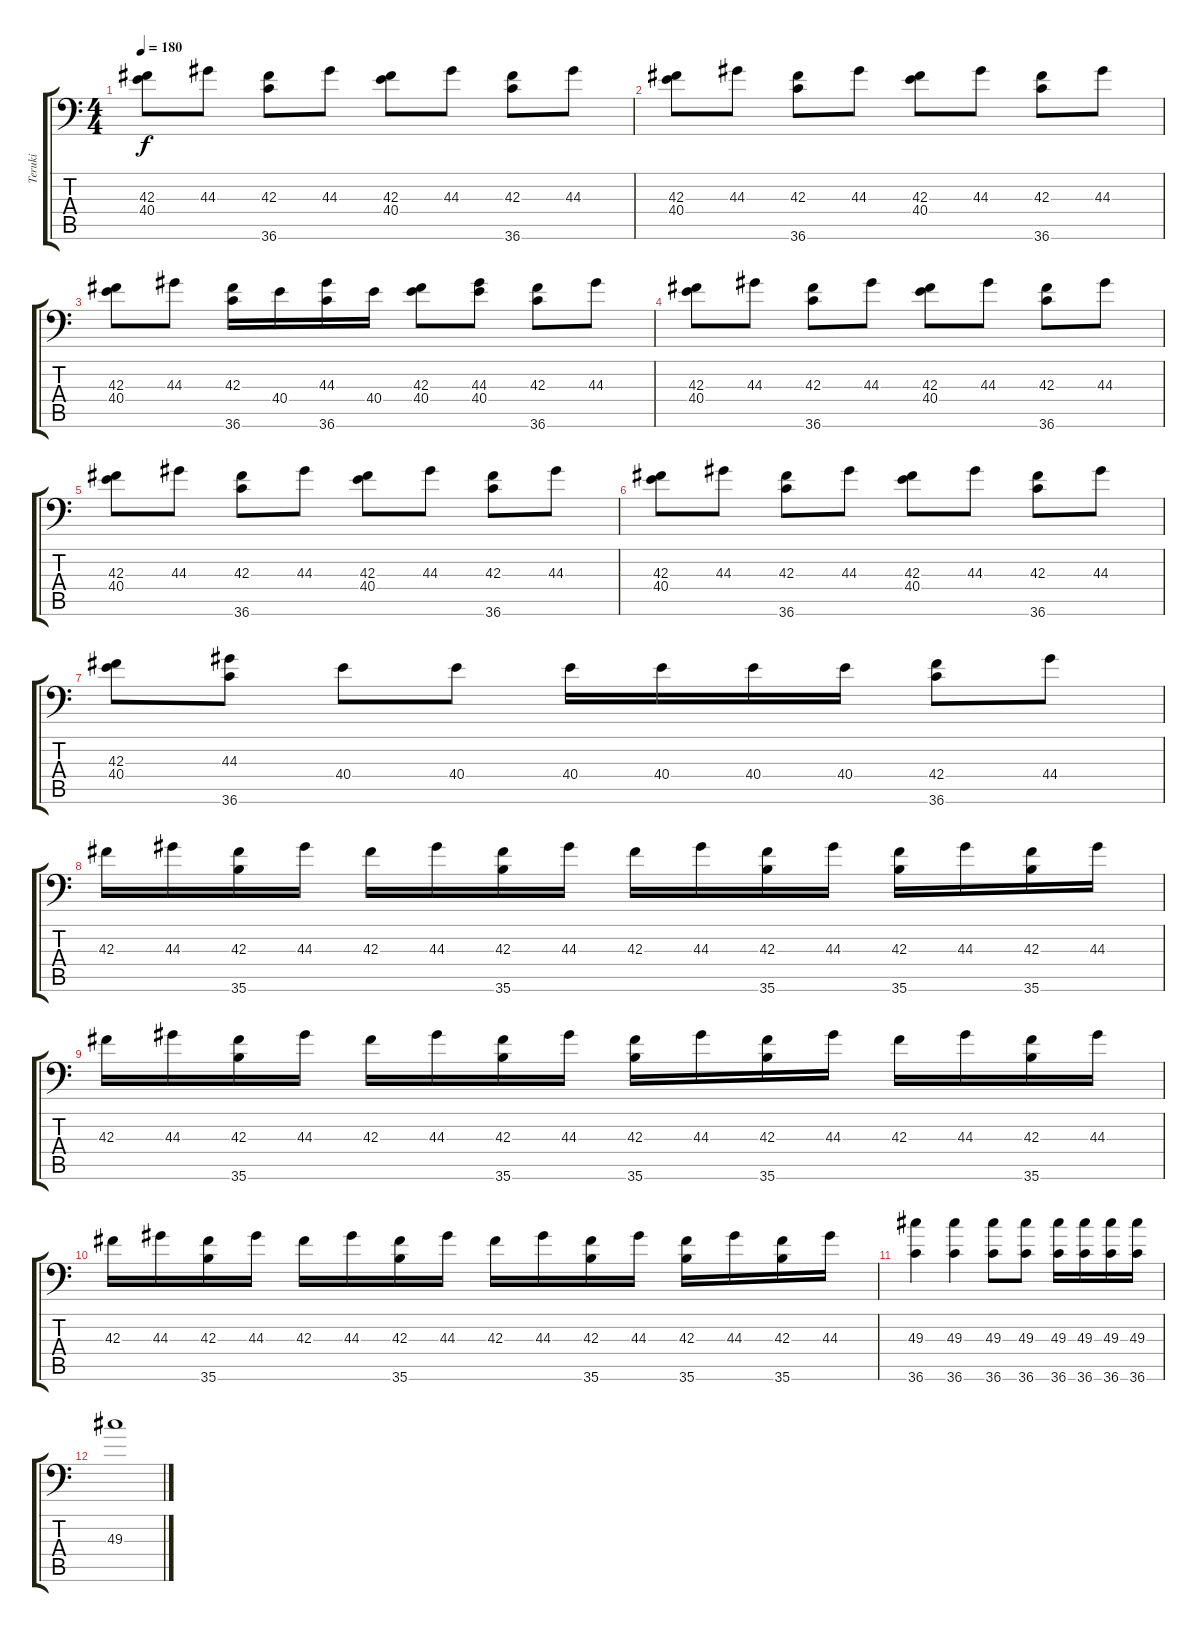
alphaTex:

\track ("Teruki" "Teruki") {instrument acousticgrandpiano}
\staff {score tabs}
\tuning (C-1 C-1 C-1 C-1 C-1 C-1) {hide}
\ts (4 4)
\tempo 180
\clef f4
\ks c
(42.3 40.4).8{dy f} 44.3.8 (42.3 36.6).8 44.3.8 (42.3 40.4).8 44.3.8 (42.3 36.6).8 44.3.8 |
(42.3 40.4).8 44.3.8 (42.3 36.6).8 44.3.8 (42.3 40.4).8 44.3.8 (42.3 36.6).8 44.3.8 |
(42.3 40.4).8 44.3.8 (42.3 36.6).16 40.4.16 (44.3 36.6).16 40.4.16 (42.3 40.4).8 (44.3 40.4).8 (42.3 36.6).8 44.3.8 |
(42.3 40.4).8 44.3.8 (42.3 36.6).8 44.3.8 (42.3 40.4).8 44.3.8 (42.3 36.6).8 44.3.8 |
(42.3 40.4).8 44.3.8 (42.3 36.6).8 44.3.8 (42.3 40.4).8 44.3.8 (42.3 36.6).8 44.3.8 |
(42.3 40.4).8 44.3.8 (42.3 36.6).8 44.3.8 (42.3 40.4).8 44.3.8 (42.3 36.6).8 44.3.8 |
(42.3 40.4).8 (44.3 36.6).8 40.4.8 40.4.8 40.4.16 40.4.16 40.4.16 40.4.16 (42.4 36.6).8 44.4.8 |
42.3.16 44.3.16 (42.3 35.6).16 44.3.16 42.3.16 44.3.16 (42.3 35.6).16 44.3.16 42.3.16 44.3.16 (42.3 35.6).16 44.3.16 (42.3 35.6).16 44.3.16 (42.3 35.6).16 44.3.16 |
42.3.16 44.3.16 (42.3 35.6).16 44.3.16 42.3.16 44.3.16 (42.3 35.6).16 44.3.16 (42.3 35.6).16 44.3.16 (42.3 35.6).16 44.3.16 42.3.16 44.3.16 (42.3 35.6).16 44.3.16 |
42.3.16 44.3.16 (42.3 35.6).16 44.3.16 42.3.16 44.3.16 (42.3 35.6).16 44.3.16 42.3.16 44.3.16 (42.3 35.6).16 44.3.16 (42.3 35.6).16 44.3.16 (42.3 35.6).16 44.3.16 |
(49.3 36.6).4 (49.3 36.6).4 (49.3 36.6).8 (49.3 36.6).8 (49.3 36.6).16 (49.3 36.6).16 (49.3 36.6).16 (49.3 36.6).16 |
49.3.1
